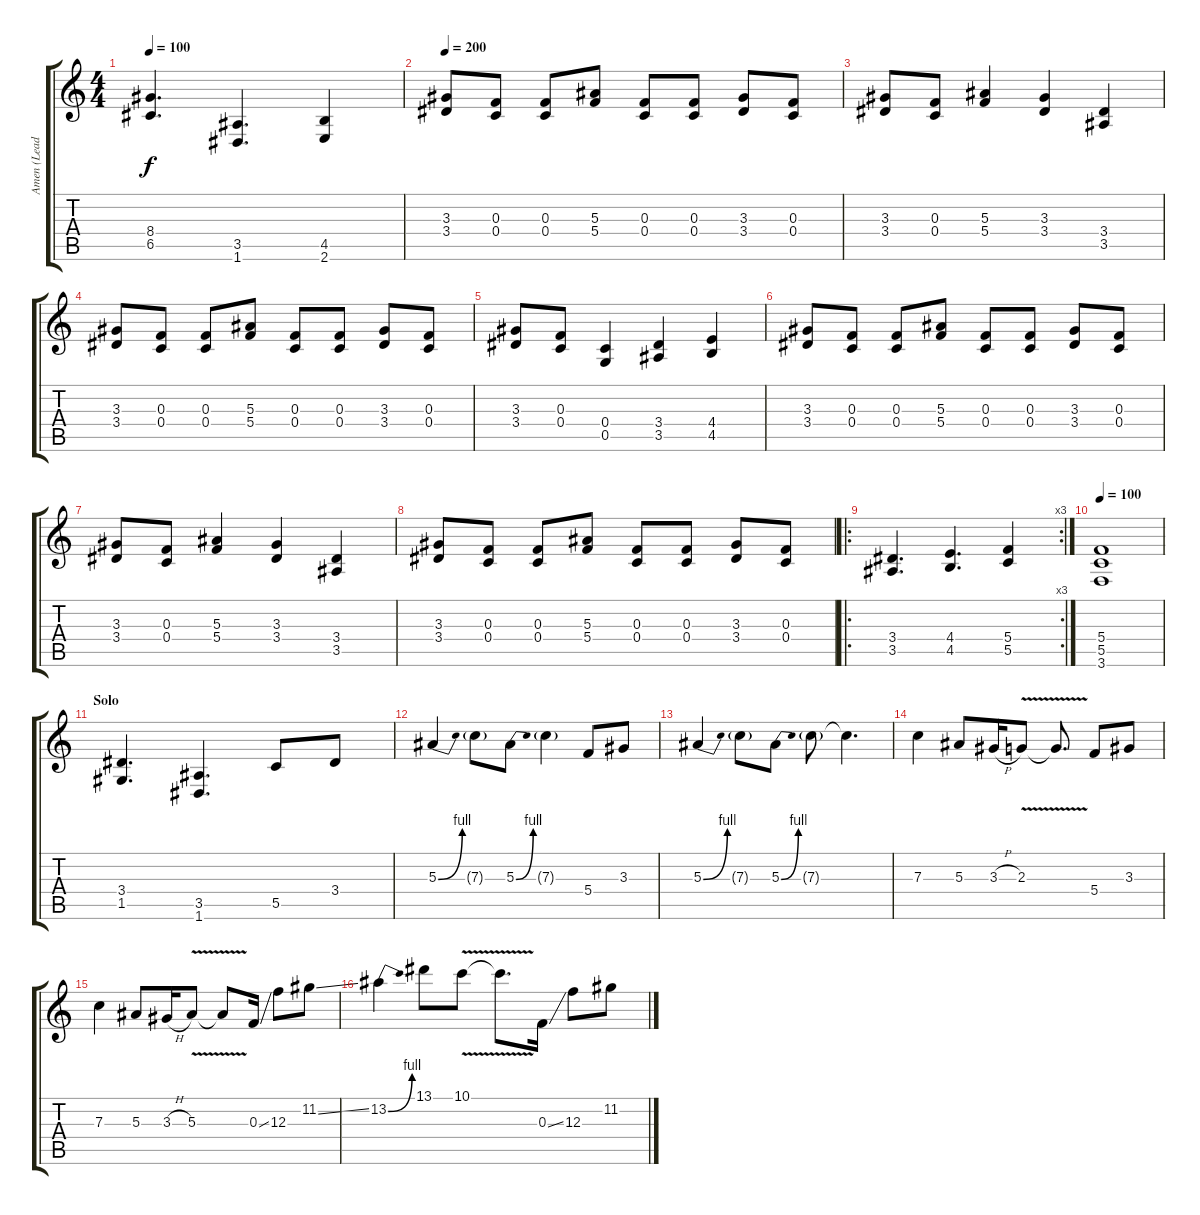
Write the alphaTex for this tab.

\track ("Amen (Lead)" "Amen (Lead") {instrument overdrivenguitar}
\staff {score tabs}
\tuning (D4 A3 F3 C3 G2 D2) {hide}
\ts (4 4)
\tempo 100
\clef g2
\ks c
(8.4 6.5).4{d dy f} (3.5 1.6).4{d} (4.5 2.6).4 |
\tempo 200
(3.3 3.4).8 (0.3 0.4).8 (0.3 0.4).8 (5.3 5.4).8 (0.3 0.4).8 (0.3 0.4).8 (3.3 3.4).8 (0.3 0.4).8 |
(3.3 3.4).8 (0.3 0.4).8 (5.3 5.4).4 (3.3 3.4).4 (3.4 3.5).4 |
(3.3 3.4).8 (0.3 0.4).8 (0.3 0.4).8 (5.3 5.4).8 (0.3 0.4).8 (0.3 0.4).8 (3.3 3.4).8 (0.3 0.4).8 |
(3.3 3.4).8 (0.3 0.4).8 (0.4 0.5).4 (3.4 3.5).4 (4.4 4.5).4 |
(3.3 3.4).8 (0.3 0.4).8 (0.3 0.4).8 (5.3 5.4).8 (0.3 0.4).8 (0.3 0.4).8 (3.3 3.4).8 (0.3 0.4).8 |
(3.3 3.4).8 (0.3 0.4).8 (5.3 5.4).4 (3.3 3.4).4 (3.4 3.5).4 |
(3.3 3.4).8 (0.3 0.4).8 (0.3 0.4).8 (5.3 5.4).8 (0.3 0.4).8 (0.3 0.4).8 (3.3 3.4).8 (0.3 0.4).8 |
\ro
\rc 3
(3.4 3.5).4{d} (4.4 4.5).4{d} (5.4 5.5).4 |
\tempo 100
(5.4 5.5 3.6).1 |
\section ("" "Solo")
(3.4 1.5).4{d} (3.5 1.6).4{d} 5.5.8 3.4.8 |
5.3{be (bend 0 0 60 4)}.4 7.3{g}.8 5.3{be (bend 0 0 60 4)}.8 7.3{g}.4 5.4.8 3.3.8 |
5.3{be (bend 0 0 60 4)}.4 7.3{g}.8 5.3{be (bend 0 0 60 4)}.8 7.3{g}.8 7.3{t}.4{d} |
7.3.4 5.3.8 3.3{h}.16 2.3{v}.8 2.3{t}.8{d} 5.4.8 3.3.8 |
7.3.4 5.3.8 3.3{h}.16 5.3{v}.8 5.3{t}.8 0.3{ss}.16 12.3.8 11.2{ss}.8 |
13.2{be (bend 0 0 60 4)}.4 13.1.8 10.1{v}.8 10.1{t}.8{d} 0.3{ss}.16 12.3.8 11.2{ss}.8
